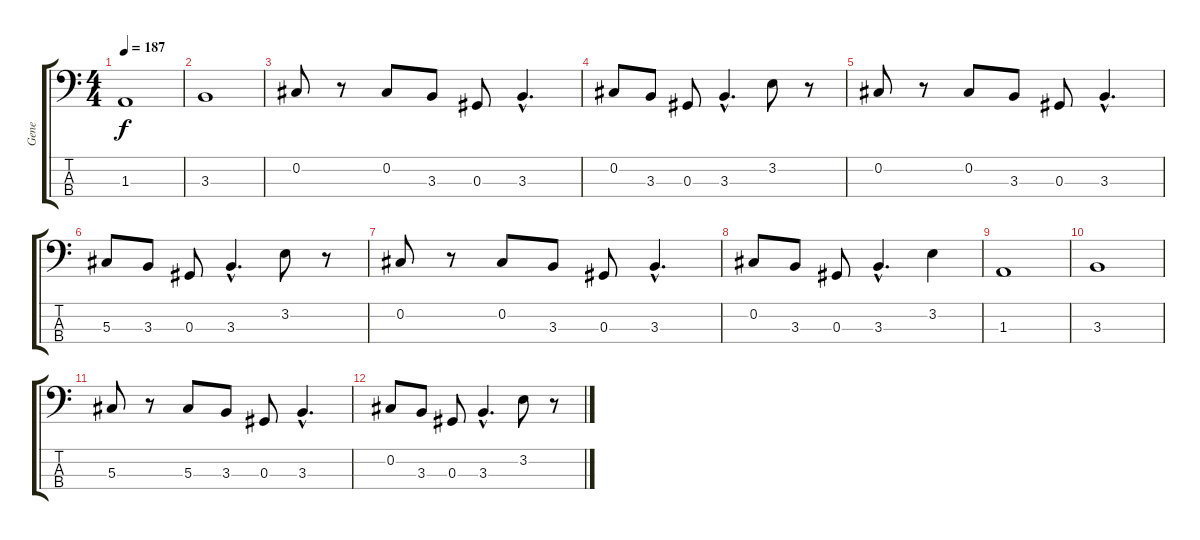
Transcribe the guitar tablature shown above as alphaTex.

\track ("Gene" "Gene") {instrument electricbasspick}
\staff {score tabs}
\tuning (Gb2 Db2 Ab1 Eb1) {hide}
\ts (4 4)
\tempo 187
\clef f4
\ks c
1.3.1{dy f} |
3.3.1 |
0.2.8 r.8 0.2.8 3.3.8 0.3.8 3.3{hac}.4{d} |
0.2.8 3.3.8 0.3.8 3.3{hac}.4{d} 3.2.8 r.8 |
0.2.8 r.8 0.2.8 3.3.8 0.3.8 3.3{hac}.4{d} |
5.3.8 3.3.8 0.3.8 3.3{hac}.4{d} 3.2.8 r.8 |
0.2.8 r.8 0.2.8 3.3.8 0.3.8 3.3{hac}.4{d} |
0.2.8 3.3.8 0.3.8 3.3{hac}.4{d} 3.2.4 |
1.3.1 |
3.3.1 |
5.3.8 r.8 5.3.8 3.3.8 0.3.8 3.3{hac}.4{d} |
0.2.8 3.3.8 0.3.8 3.3{hac}.4{d} 3.2.8 r.8
